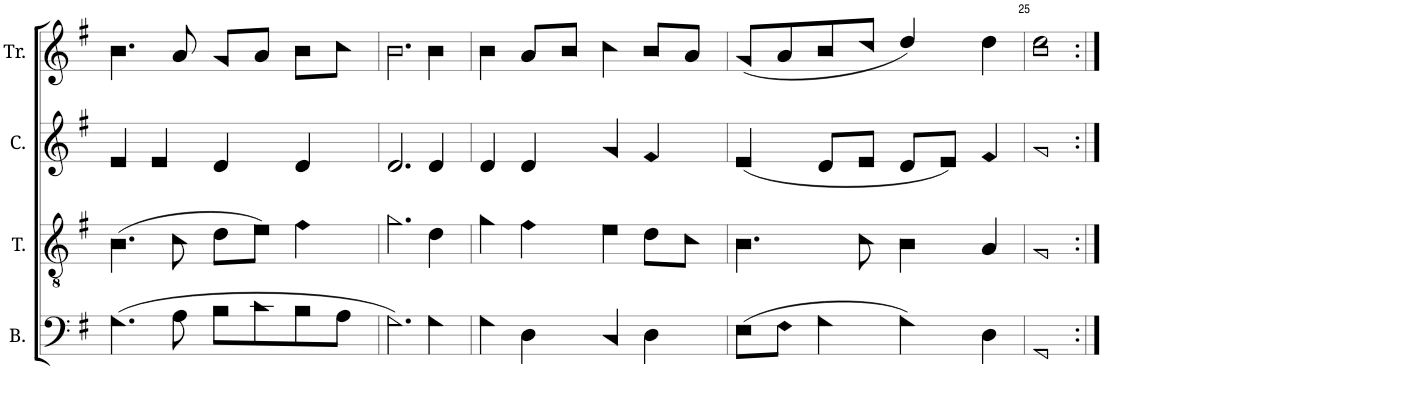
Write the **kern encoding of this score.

**kern	**kern	**kern	**kern
*part4	*part3	*part2	*part1
*staff4	*staff3	*staff2	*staff1
*I"B.	*I"T.	*I"C.	*I"Tr.
*I'B.	*I'T.	*I'C.	*I'Tr.
!!LO:PB:g=z
*clefF4	*clefGv2	*clefG2	*clefG2
*k[f#]	*k[f#]	*k[f#]	*k[f#]
*M2/2	*M2/2	*M2/2	*M2/2
*met(c|)	*met(c|)	*met(c|)	*met(c|)
=21	=21	=21	=21
(4.G!\	(4.B!\	4e!/	4.b!\
.	.	4e!/	.
8A!\	8c!\	.	8a!/
8B!\L	8d!\L	4d!/	8g!/L
8c!\	8e!\J)	.	8a!/J
8B!\	4f#!\	4d!/	8b!\L
8A!\J	.	.	8cc!\J
=22	=22	=22	=22
2.G!\)	2.g!\	2.d!/	2.b!\
4G!\	4d!\	4d!/	4b!\
=23	=23	=23	=23
4G!\	4g!\	4d!/	4b!\
4D!\	4f#!\	4d!/	8a!/L
.	.	.	8b!/J
4C!/	4e!\	4g!/	4cc!\
4D!\	8d!\L	4f#!/	8b!/L
.	8c!\J	.	8a!/J
=24	=24	=24	=24
(8E!\L	4.B!\	(4e!/	(8g!/L
8F#!\J	.	.	8a!/
4G!\	.	8d!/L	8b!/
.	8c!\	8e!/J	8cc!/J
4G!\)	4B!\	8d!/L	4dd!/)
.	.	8e!/J)	.
4D!\	4A!/	4f#!/	4dd!\
=25	=25	=25	=25
1GG!	1G!	1g!	1b! 1dd!
=:|!	=:|!	=:|!	=:|!
*-	*-	*-	*-
